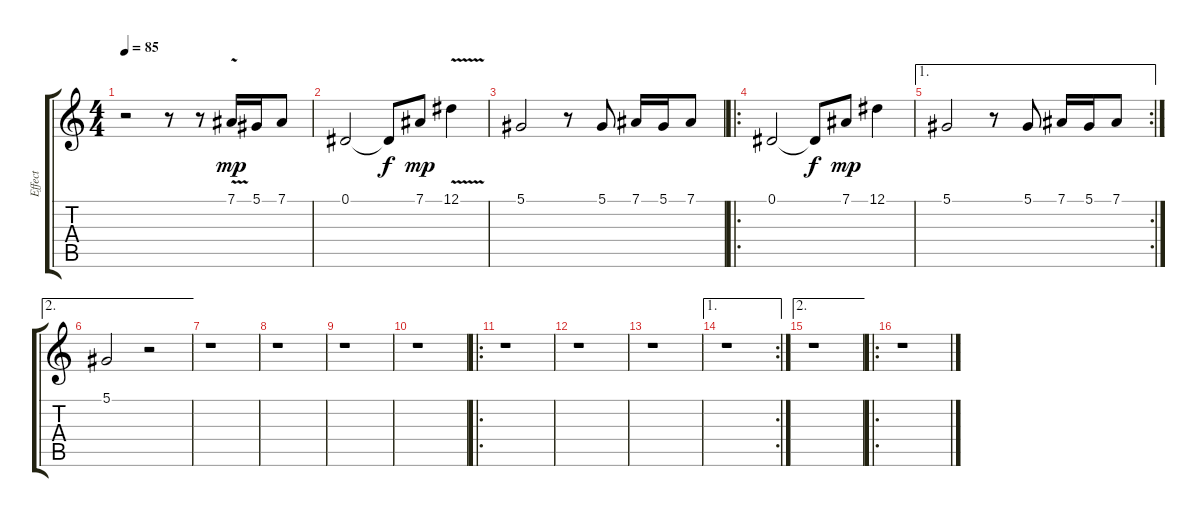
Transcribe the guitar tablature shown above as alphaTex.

\track ("Effect" "Effect") {instrument shanai}
\staff {score tabs}
\tuning (Eb4 Bb3 Gb3 Db3 Ab2 Eb2) {hide}
\ts (4 4)
\tempo 85
\clef g2
\ks c
r.2{dy mp instrument shanai} r.8 r.8 7.1{v}.16 5.1.16 7.1.8 |
0.1.2 0.1{t}.8{dy f} 7.1.8{dy mp} 12.1{v}.4 |
5.1.2 r.8 5.1.8 7.1.16 5.1.16 7.1.8 |
\ro
0.1.2 0.1{t}.8{dy f} 7.1.8{dy mp} 12.1.4 |
\ae 1
\rc 2
5.1.2 r.8 5.1.8 7.1.16 5.1.16 7.1.8 |
\ae 2
5.1.2 r.2 |
r.1 |
r.1 |
r.1 |
r.1 |
\ro
r.1 |
r.1 |
r.1 |
\ae 1
\rc 2
r.1 |
\ae 2
r.1 |
\ro
r.1
